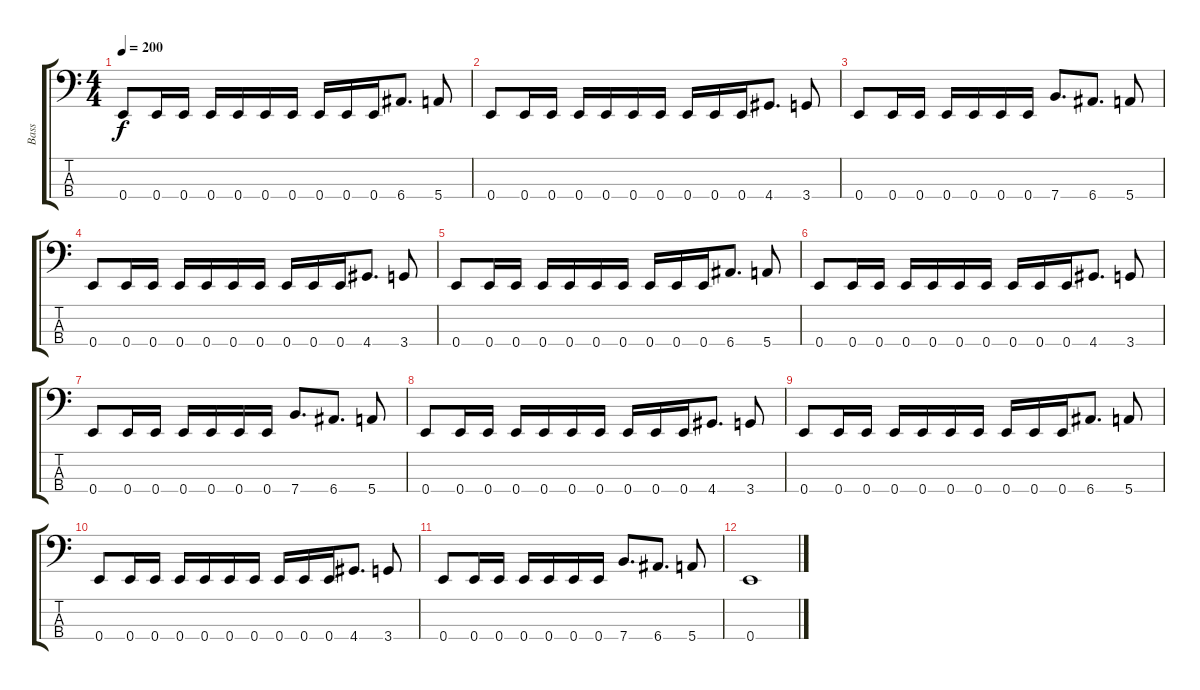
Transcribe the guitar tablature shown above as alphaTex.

\track ("Bass" "Bass") {instrument electricbassfinger}
\staff {score tabs}
\tuning (G2 D2 A1 E1) {hide}
\ts (4 4)
\tempo 200
\clef f4
\ks c
0.4.8{dy f} 0.4.16 0.4.16 0.4.16 0.4.16 0.4.16 0.4.16 0.4.16 0.4.16 0.4.16 6.4.8{d} 5.4.8 |
0.4.8 0.4.16 0.4.16 0.4.16 0.4.16 0.4.16 0.4.16 0.4.16 0.4.16 0.4.16 4.4.8{d} 3.4.8 |
0.4.8 0.4.16 0.4.16 0.4.16 0.4.16 0.4.16 0.4.16 7.4.8{d} 6.4.8{d} 5.4.8 |
0.4.8 0.4.16 0.4.16 0.4.16 0.4.16 0.4.16 0.4.16 0.4.16 0.4.16 0.4.16 4.4.8{d} 3.4.8 |
0.4.8 0.4.16 0.4.16 0.4.16 0.4.16 0.4.16 0.4.16 0.4.16 0.4.16 0.4.16 6.4.8{d} 5.4.8 |
0.4.8 0.4.16 0.4.16 0.4.16 0.4.16 0.4.16 0.4.16 0.4.16 0.4.16 0.4.16 4.4.8{d} 3.4.8 |
0.4.8 0.4.16 0.4.16 0.4.16 0.4.16 0.4.16 0.4.16 7.4.8{d} 6.4.8{d} 5.4.8 |
0.4.8 0.4.16 0.4.16 0.4.16 0.4.16 0.4.16 0.4.16 0.4.16 0.4.16 0.4.16 4.4.8{d} 3.4.8 |
0.4.8 0.4.16 0.4.16 0.4.16 0.4.16 0.4.16 0.4.16 0.4.16 0.4.16 0.4.16 6.4.8{d} 5.4.8 |
0.4.8 0.4.16 0.4.16 0.4.16 0.4.16 0.4.16 0.4.16 0.4.16 0.4.16 0.4.16 4.4.8{d} 3.4.8 |
0.4.8 0.4.16 0.4.16 0.4.16 0.4.16 0.4.16 0.4.16 7.4.8{d} 6.4.8{d} 5.4.8 |
0.4.1
